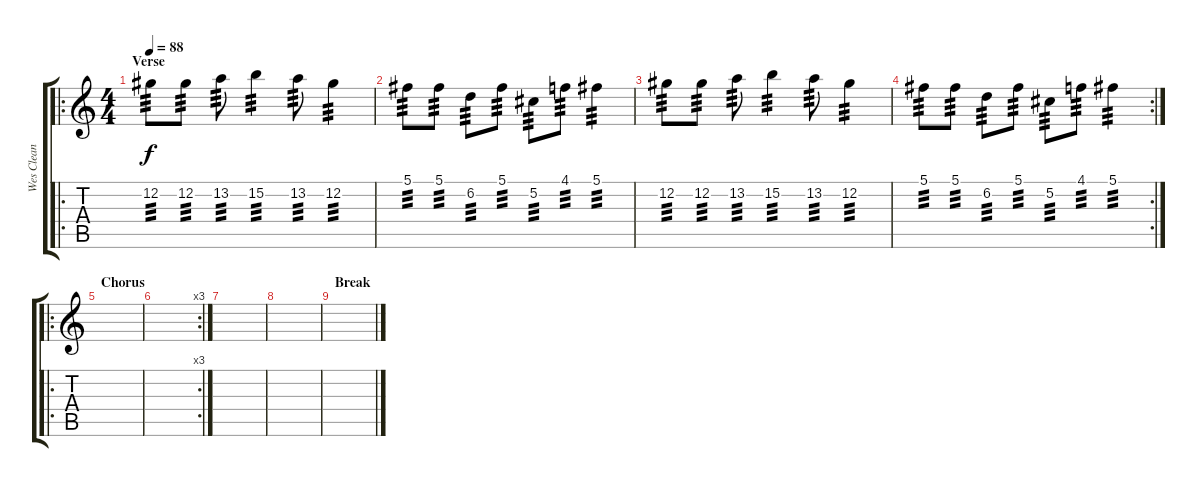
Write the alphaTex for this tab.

\track ("Wes Clean" "Wes Clean") {instrument electricguitarclean}
\staff {score tabs}
\tuning (Db4 Ab3 E3 B2 Gb2 Db2) {hide}
\ro
\ts (4 4)
\section ("" "Verse")
\tempo 88
\clef g2
\ks c
12.2.8{tp 3 dy f} 12.2.8{tp 3} 13.2.8{tp 3} 15.2.4{tp 3} 13.2.8{tp 3} 12.2.4{tp 3} |
5.1.8{tp 3} 5.1.8{tp 3} 6.2.8{tp 3} 5.1.8{tp 3} 5.2.8{tp 3} 4.1.8{tp 3} 5.1.4{tp 3} |
12.2.8{tp 3} 12.2.8{tp 3} 13.2.8{tp 3} 15.2.4{tp 3} 13.2.8{tp 3} 12.2.4{tp 3} |
\rc 2
5.1.8{tp 3} 5.1.8{tp 3} 6.2.8{tp 3} 5.1.8{tp 3} 5.2.8{tp 3} 4.1.8{tp 3} 5.1.4{tp 3} |
\ro
\section ("" "Chorus")
|
\rc 3
|
|
|
\section ("" "Break")
